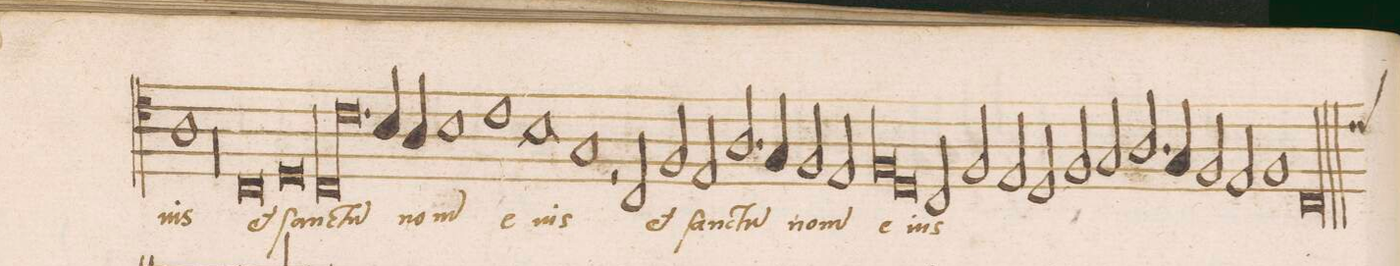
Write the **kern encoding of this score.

**kern	**text	**text
*I"BASVS	*	*
*clefC4	*	*
*k[]	*	*
*met(c|)	*	*
*M2/1	*	*
1A	-ius	.
=59	=59	=59
0r	.	.
=60	=60	=60
0r	.	.
=61	=61	=61
0C	et	.
=62	=62	=62
0D	ſan-	.
=63	=63	=63
*lig	*	*
1C	-ctu(m)	.
1.c	.	.
*Xlig	*	*
=64	=64	=64
4B/	no-	.
4A/	.	.
1B	-m(en)	.
=65	=65	=65
1c	e-	.
1A	.	.
=66	=66	=66
1G	-ius	.
2r	.	.
2C/	et	.
=67	=67	=67
2F/	ſan-	.
2E/	.	.
2.A/	-ctu(m)	.
4G/	.	.
=68	=68	=68
2F/	no-	.
2E/	-m(en)	.
*lig	*	*
1F	e-	.
=69	=69	=69
1D	.	.
*Xlig	*	*
2C/	-ius	.
2F/	.	.
=70	=70	=70
2E/	.	.
2D/	.	.
2F/	.	.
2G/	.	.
=71	=71	=71
2.A/	.	.
4G/	.	.
2F/	.	.
2E/	.	.
=72	=72	=72
1F	.	.
*custos:c	*	*
1C	.	.
=73||	=73||	=73||
*M3/1	*	*
*met(0)	*	*
*-	*-	*-
